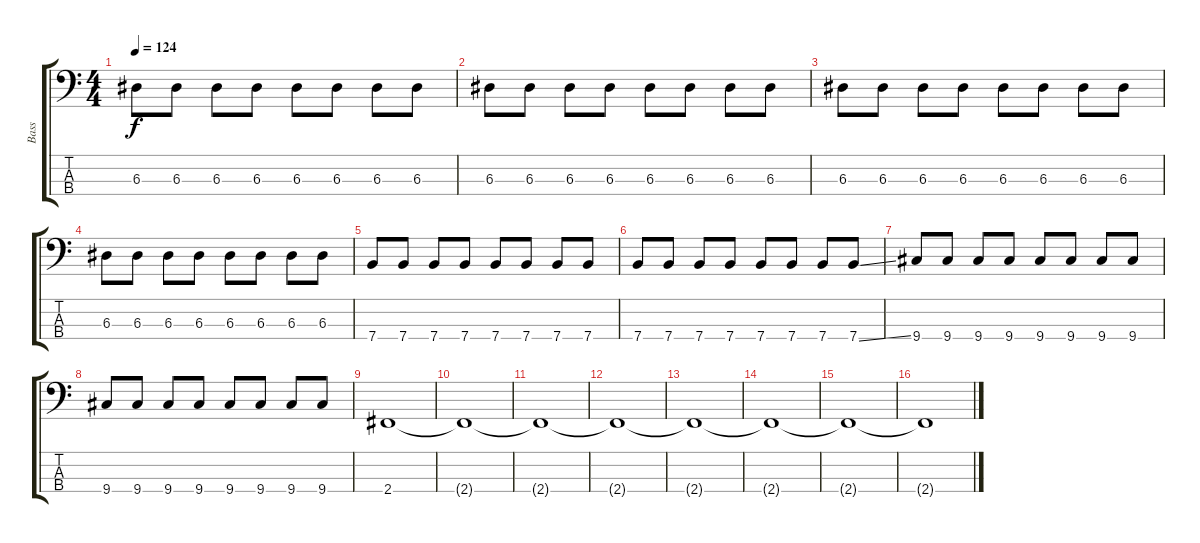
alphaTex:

\track ("Bass" "Bass") {instrument electricbassfinger}
\staff {score tabs}
\tuning (G2 D2 A1 E1) {hide}
\ts (4 4)
\tempo 124
\clef f4
\ks c
6.3.8{dy f} 6.3.8 6.3.8 6.3.8 6.3.8 6.3.8 6.3.8 6.3.8 |
6.3.8 6.3.8 6.3.8 6.3.8 6.3.8 6.3.8 6.3.8 6.3.8 |
6.3.8 6.3.8 6.3.8 6.3.8 6.3.8 6.3.8 6.3.8 6.3.8 |
6.3.8 6.3.8 6.3.8 6.3.8 6.3.8 6.3.8 6.3.8 6.3.8 |
7.4.8 7.4.8 7.4.8 7.4.8 7.4.8 7.4.8 7.4.8 7.4.8 |
7.4.8 7.4.8 7.4.8 7.4.8 7.4.8 7.4.8 7.4.8 7.4{ss}.8 |
9.4.8 9.4.8 9.4.8 9.4.8 9.4.8 9.4.8 9.4.8 9.4.8 |
9.4.8 9.4.8 9.4.8 9.4.8 9.4.8 9.4.8 9.4.8 9.4.8 |
2.4.1 |
2.4{t}.1 |
2.4{t}.1 |
2.4{t}.1 |
2.4{t}.1 |
2.4{t}.1 |
2.4{t}.1 |
2.4{t}.1
